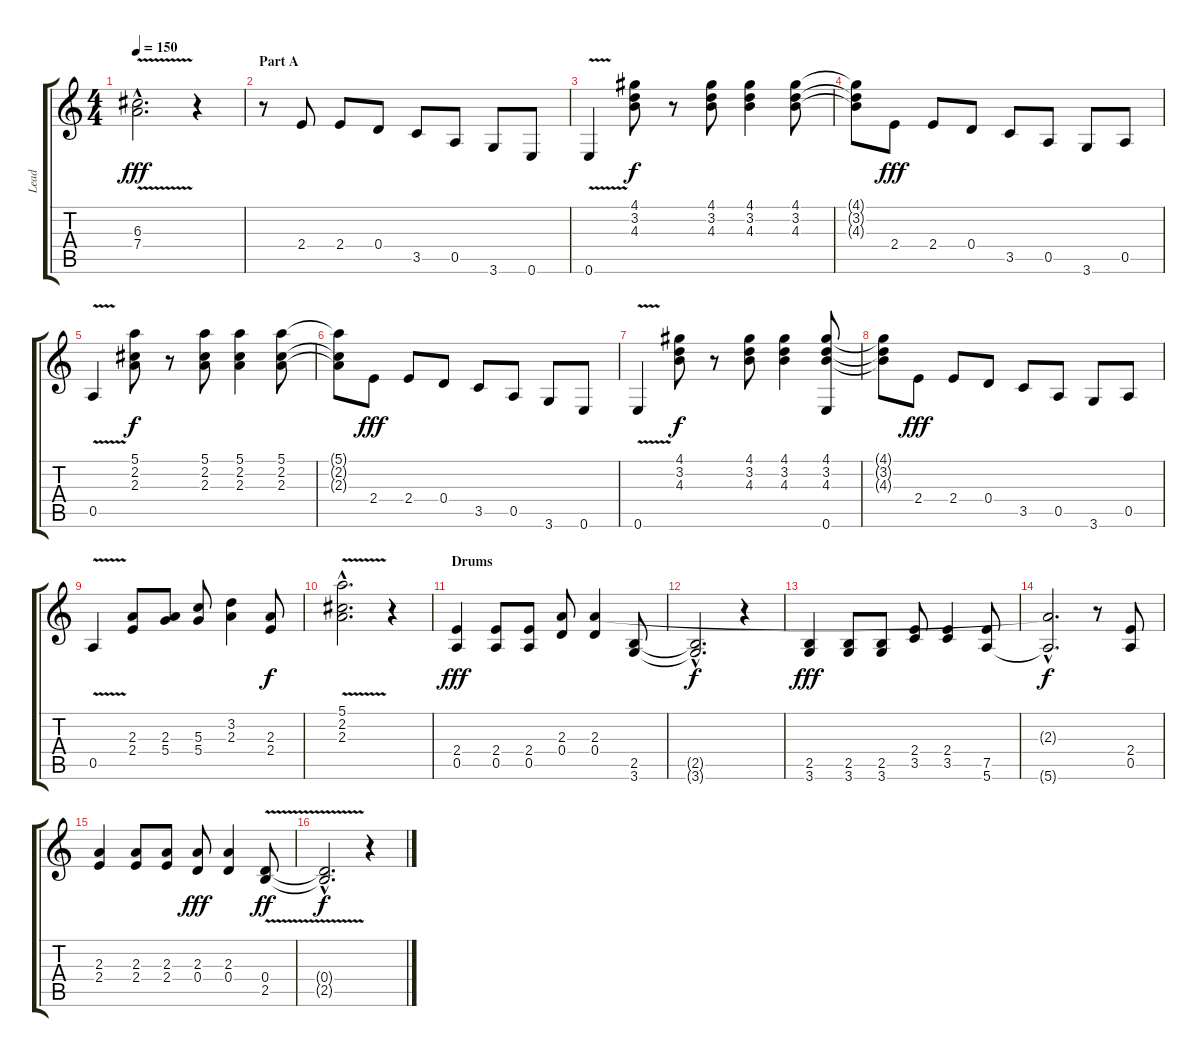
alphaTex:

\track ("Lead" "Lead") {instrument acousticguitarnylon}
\staff {score tabs}
\tuning (E4 B3 G3 D3 A2 E2) {hide}
\ts (4 4)
\tempo 150
\clef g2
\ks c
(6.3{hac} 7.4{v hac}).2{d dy fff} r.4 |
\section ("" "Part A")
r.8{instrument electricguitarclean} 2.4.8 2.4.8 0.4.8 3.5.8 0.5.8 3.6.8 0.6.8 |
0.6{v}.4 (4.1 3.2 4.3).8{dy f instrument acousticguitarsteel} r.8 (4.1 3.2 4.3).8 (4.1 3.2 4.3).4 (4.1 3.2 4.3).8 |
(4.1{t} 3.2{t} 4.3{t}).8 2.4.8{dy fff instrument electricguitarclean} 2.4.8 0.4.8 3.5.8 0.5.8 3.6.8 0.5.8 |
0.5{v}.4 (5.1 2.2 2.3).8{dy f instrument acousticguitarsteel} r.8 (5.1 2.2 2.3).8 (5.1 2.2 2.3).4 (5.1 2.2 2.3).8 |
(5.1{t} 2.2{t} 2.3{t}).8 2.4.8{dy fff instrument electricguitarclean} 2.4.8 0.4.8 3.5.8 0.5.8 3.6.8 0.6.8 |
0.6{v}.4 (4.1 3.2 4.3).8{dy f instrument acousticguitarnylon} r.8 (4.1 3.2 4.3).8 (4.1 3.2 4.3).4 (4.1 3.2 4.3 0.6).8 |
(4.1{t} 3.2{t} 4.3{t}).8 2.4.8{dy fff instrument electricguitarclean} 2.4.8 0.4.8 3.5.8 0.5.8 3.6.8 0.5.8 |
0.5{v}.4 (2.3 2.4).8{instrument acousticguitarnylon} (2.3 5.4).8 (5.3 5.4).8 (3.2 2.3).4 (2.3 2.4).8{dy f} |
(5.1{hac} 2.2{hac} 2.3{v hac}).2{d} r.4 |
\section ("" "Drums")
(2.4 0.5).4{dy fff} (2.4 0.5).8 (2.4 0.5).8 (2.3 0.4).8 (2.3 0.4).4 (2.5 3.6).8 |
(2.5{hac t} 3.6{hac t}).2{d dy f} r.4 |
(2.5 3.6).4{dy fff} (2.5 3.6).8 (2.5 3.6).8 (2.4 3.5).8 (2.4 3.5).4 (7.5 5.6).8 |
(2.3{hac t} 5.6{hac t}).2{d dy f} r.8 (2.4 0.5).8 |
(2.3 2.4).4 (2.3 2.4).8 (2.3 2.4).8 (2.3 0.4).8{dy fff} (2.3 0.4).4 (0.4{v} 2.5{v}).8{dy ff} |
(0.4{hac t} 2.5{hac t}).2{d dy f} r.4
